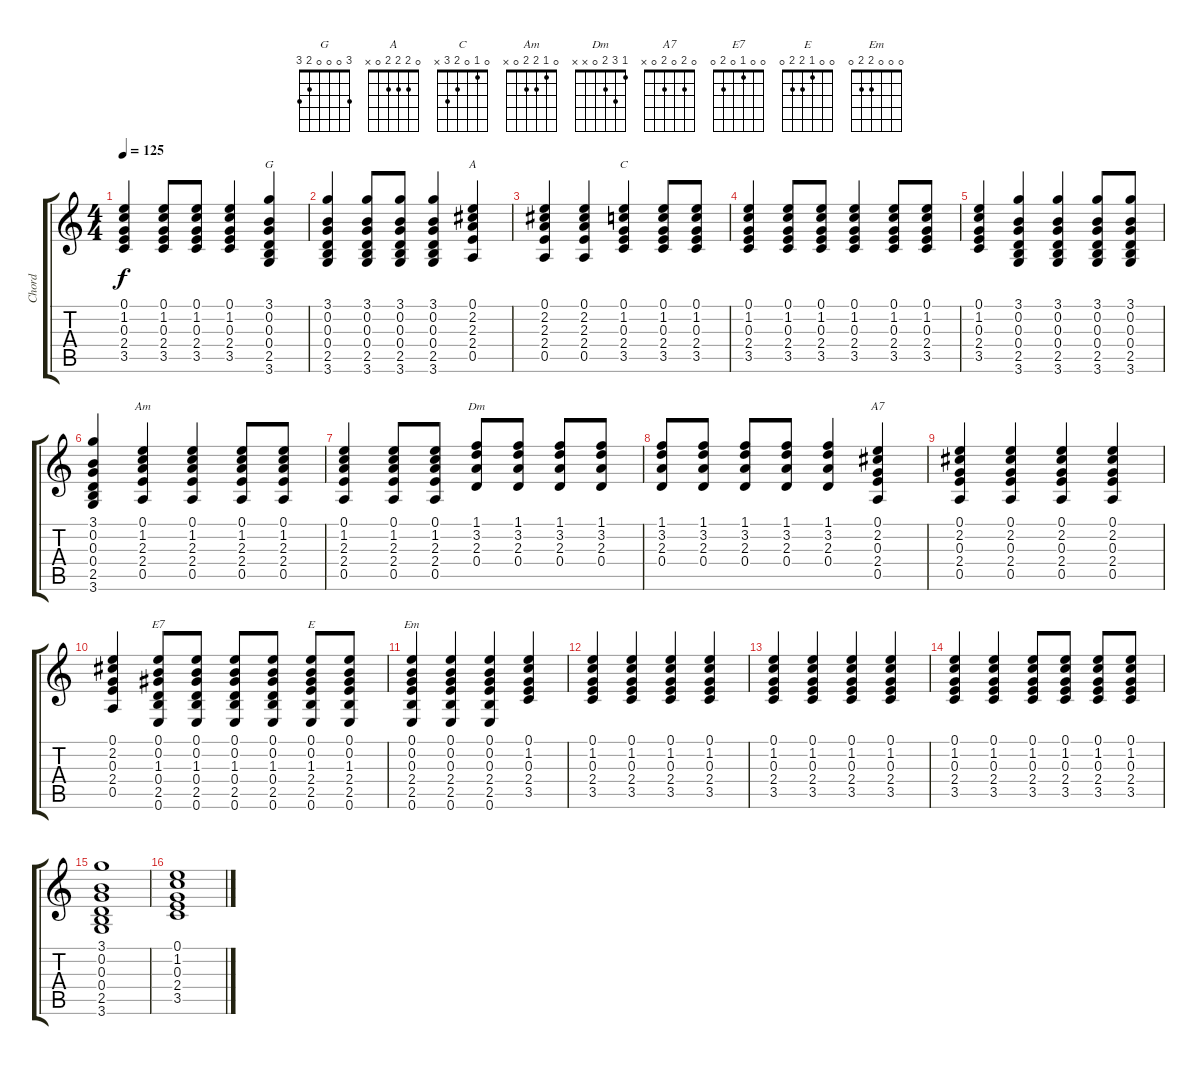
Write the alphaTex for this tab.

\track ("Chord" "Chord") {instrument distortionguitar}
\staff {score tabs}
\tuning (E4 B3 G3 D3 A2 E2) {hide}
\chord ("G" 3 0 0 0 2 3)
\chord ("A" 0 2 2 2 0 x)
\chord ("C" 0 1 0 2 3 x)
\chord ("Am" 0 1 2 2 0 x)
\chord ("Dm" 1 3 2 0 x x)
\chord ("A7" 0 2 0 2 0 x)
\chord ("E7" 0 0 1 0 2 0)
\chord ("E" 0 0 1 2 2 0)
\chord ("Em" 0 0 0 2 2 0)
\ts (4 4)
\tempo 125
\clef g2
\ks c
(0.1 1.2 0.3 2.4 3.5).4{dy f} (0.1 1.2 0.3 2.4 3.5).8 (0.1 1.2 0.3 2.4 3.5).8 (0.1 1.2 0.3 2.4 3.5).4 (3.1 0.2 0.3 0.4 2.5 3.6).4{ch "G"} |
(3.1 0.2 0.3 0.4 2.5 3.6).4 (3.1 0.2 0.3 0.4 2.5 3.6).8 (3.1 0.2 0.3 0.4 2.5 3.6).8 (3.1 0.2 0.3 0.4 2.5 3.6).4 (0.1 2.2 2.3 2.4 0.5).4{ch "A"} |
(0.1 2.2 2.3 2.4 0.5).4 (0.1 2.2 2.3 2.4 0.5).4 (0.1 1.2 0.3 2.4 3.5).4{ch "C"} (0.1 1.2 0.3 2.4 3.5).8 (0.1 1.2 0.3 2.4 3.5).8 |
(0.1 1.2 0.3 2.4 3.5).4 (0.1 1.2 0.3 2.4 3.5).8 (0.1 1.2 0.3 2.4 3.5).8 (0.1 1.2 0.3 2.4 3.5).4 (0.1 1.2 0.3 2.4 3.5).8 (0.1 1.2 0.3 2.4 3.5).8 |
(0.1 1.2 0.3 2.4 3.5).4 (3.1 0.2 0.3 0.4 2.5 3.6).4 (3.1 0.2 0.3 0.4 2.5 3.6).4 (3.1 0.2 0.3 0.4 2.5 3.6).8 (3.1 0.2 0.3 0.4 2.5 3.6).8 |
(3.1 0.2 0.3 0.4 2.5 3.6).4 (0.1 1.2 2.3 2.4 0.5).4{ch "Am"} (0.1 1.2 2.3 2.4 0.5).4 (0.1 1.2 2.3 2.4 0.5).8 (0.1 1.2 2.3 2.4 0.5).8 |
(0.1 1.2 2.3 2.4 0.5).4 (0.1 1.2 2.3 2.4 0.5).8 (0.1 1.2 2.3 2.4 0.5).8 (1.1 3.2 2.3 0.4).8{ch "Dm"} (1.1 3.2 2.3 0.4).8 (1.1 3.2 2.3 0.4).8 (1.1 3.2 2.3 0.4).8 |
(1.1 3.2 2.3 0.4).8 (1.1 3.2 2.3 0.4).8 (1.1 3.2 2.3 0.4).8 (1.1 3.2 2.3 0.4).8 (1.1 3.2 2.3 0.4).4 (0.1 2.2 0.3 2.4 0.5).4{ch "A7"} |
(0.1 2.2 0.3 2.4 0.5).4 (0.1 2.2 0.3 2.4 0.5).4 (0.1 2.2 0.3 2.4 0.5).4 (0.1 2.2 0.3 2.4 0.5).4 |
(0.1 2.2 0.3 2.4 0.5).4 (0.1 0.2 1.3 0.4 2.5 0.6).8{ch "E7"} (0.1 0.2 1.3 0.4 2.5 0.6).8 (0.1 0.2 1.3 0.4 2.5 0.6).8 (0.1 0.2 1.3 0.4 2.5 0.6).8 (0.1 0.2 1.3 2.4 2.5 0.6).8{ch "E"} (0.1 0.2 1.3 2.4 2.5 0.6).8 |
(0.1 0.2 0.3 2.4 2.5 0.6).4{ch "Em"} (0.1 0.2 0.3 2.4 2.5 0.6).4 (0.1 0.2 0.3 2.4 2.5 0.6).4 (0.1 1.2 0.3 2.4 3.5).4 |
(0.1 1.2 0.3 2.4 3.5).4 (0.1 1.2 0.3 2.4 3.5).4 (0.1 1.2 0.3 2.4 3.5).4 (0.1 1.2 0.3 2.4 3.5).4 |
(0.1 1.2 0.3 2.4 3.5).4 (0.1 1.2 0.3 2.4 3.5).4 (0.1 1.2 0.3 2.4 3.5).4 (0.1 1.2 0.3 2.4 3.5).4 |
(0.1 1.2 0.3 2.4 3.5).4 (0.1 1.2 0.3 2.4 3.5).4 (0.1 1.2 0.3 2.4 3.5).8 (0.1 1.2 0.3 2.4 3.5).8 (0.1 1.2 0.3 2.4 3.5).8 (0.1 1.2 0.3 2.4 3.5).8 |
(3.1 0.2 0.3 0.4 2.5 3.6).1 |
(0.1 1.2 0.3 2.4 3.5).1
